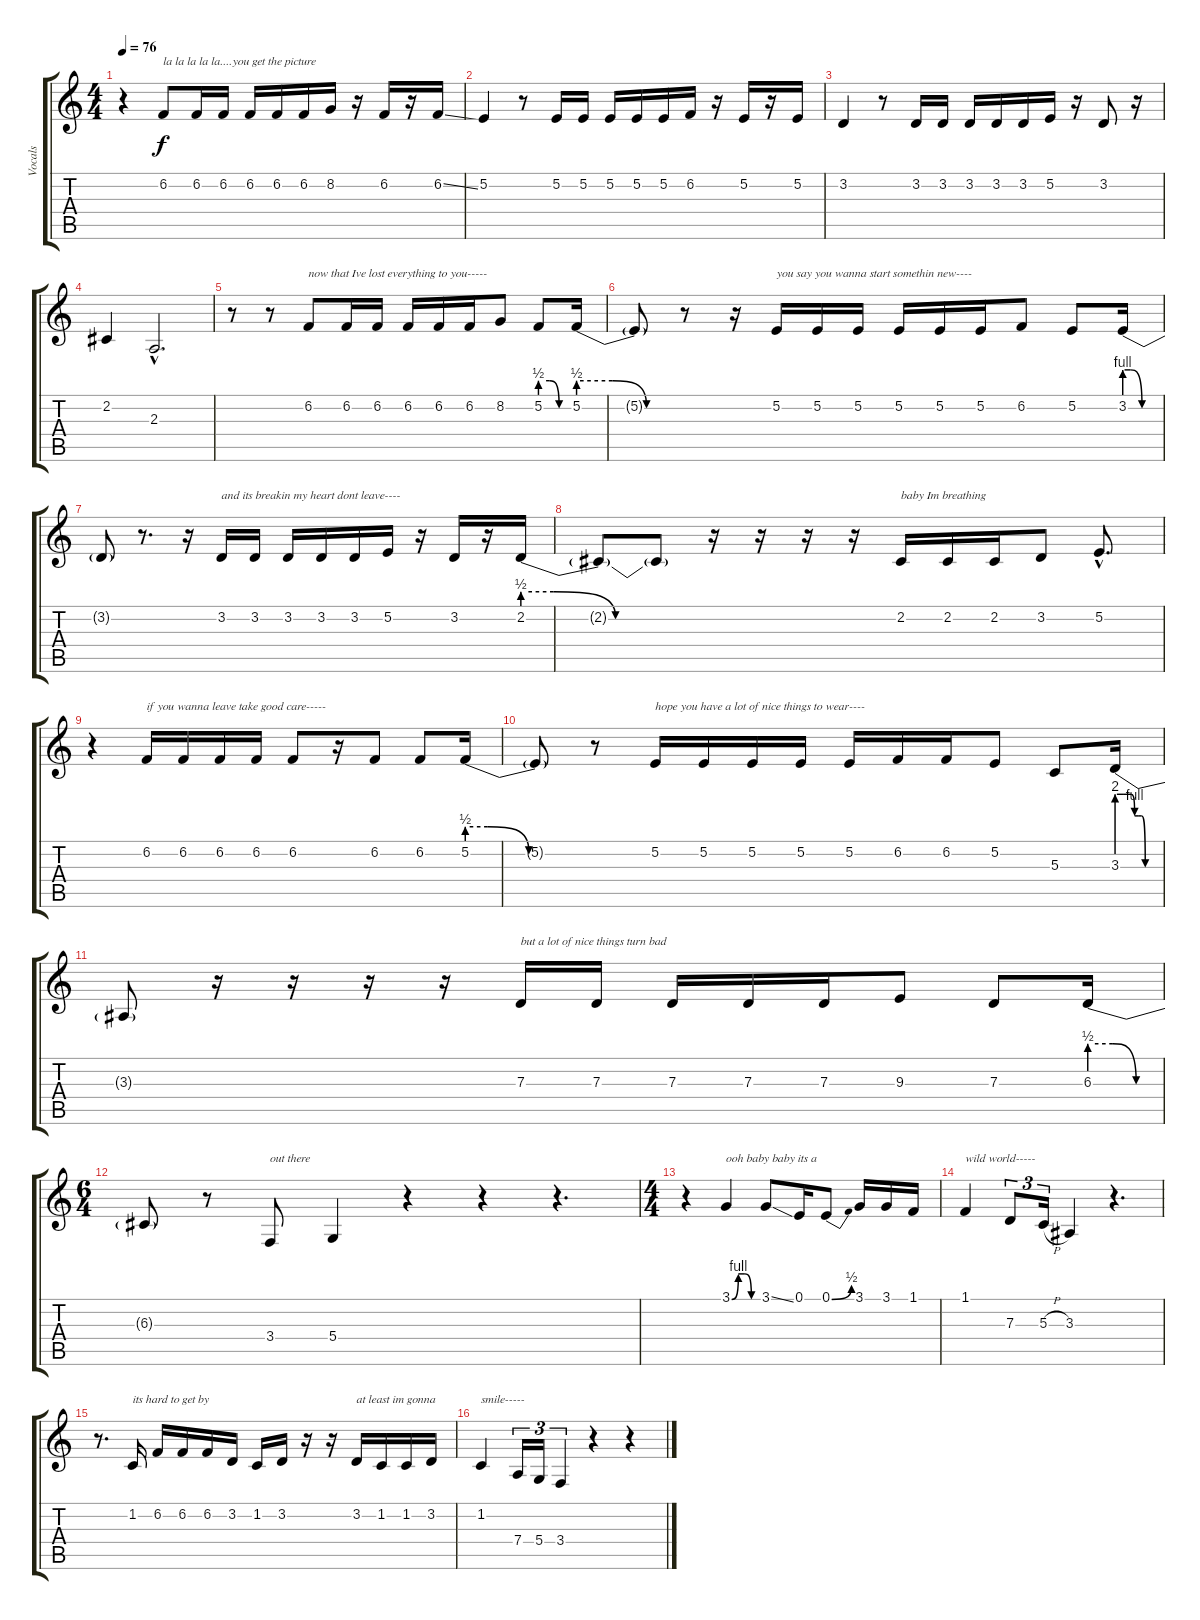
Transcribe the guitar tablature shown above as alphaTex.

\track ("Vocals" "Vocals") {instrument synthvoice}
\staff {score tabs}
\tuning (E4 B3 G3 D3 A2 E2) {hide}
\ts (4 4)
\tempo 76
\clef g2
\ks c
r.4{dy f instrument synthvoice} 6.2.8{txt "la la la la la....you get the picture"} 6.2.16 6.2.16 6.2.16 6.2.16 6.2.16 8.2.16 r.16 6.2.16 r.16 6.2{ss}.16 |
5.2.4 r.8 5.2.16 5.2.16 5.2.16 5.2.16 5.2.16 6.2.16 r.16 5.2.16 r.16 5.2.16 |
3.2.4 r.8 3.2.16 3.2.16 3.2.16 3.2.16 3.2.16 5.2.16 r.16 3.2.8 r.16 |
2.2.4 2.3{hac}.2{d} |
r.8 r.8 6.2.8{txt "now that Ive lost everything to you-----"} 6.2.16 6.2.16 6.2.16 6.2.16 6.2.16 8.2.8 5.2{be (custom 0 2 20 2 40 0 60 0)}.8 5.2{be (custom 0 2 20 2 40 0 60 0)}.16 |
5.2{t}.8 r.8 r.16 5.2.16{txt "you say you wanna start somethin new----"} 5.2.16 5.2.16 5.2.16 5.2.16 5.2.16 6.2.8 5.2.8 3.2{be (custom 0 4 10 4 30 0 40 0 60 0)}.16 |
3.2{t}.8 r.8{d} r.16 3.2.16{txt "and its breakin my heart dont leave----"} 3.2.16 3.2.16 3.2.16 3.2.16 5.2.16 r.16 3.2.16 r.16 2.2{be (custom 0 2 10 2 30 0 40 0 60 0)}.16 |
2.2{t}.8 2.2{t}.8 r.16 r.16 r.16 r.16 2.2.16{txt "baby Im breathing"} 2.2.16 2.2.16 3.2.8 5.2{hac}.8{d} |
r.4 6.2.16{txt "if you wanna leave take good care-----"} 6.2.16 6.2.16 6.2.16 6.2.8 r.16 6.2.8 6.2.8 5.2{be (custom 0 2 10 2 30 0 40 0 60 0)}.16 |
5.2{t}.8 r.8 5.2.16{txt "hope you have a lot of nice things to wear----"} 5.2.16 5.2.16 5.2.16 5.2.16 6.2.16 6.2.16 5.2.8 5.3.8 3.3{be (custom 0 8 10 8 20 8 25 4 30 4 35 4 40 0 60 0)}.16 |
3.3{t}.8 r.16 r.16 r.16 r.16 7.3.16{txt "but a lot of nice things turn bad"} 7.3.16 7.3.16 7.3.16 7.3.16 9.3.8 7.3.8 6.3{be (custom 0 2 20 2 40 0 60 0)}.16 |
\ts (6 4)
6.3{t}.8 r.8 3.4.8{txt "out there"} 5.4.4 r.4 r.4 r.4{d} |
\ts (4 4)
r.4 3.1{be (custom 0 0 15 4 30 4 45 0 60 0)}.4{txt "ooh baby baby its a"} 3.1{ss}.8 0.1.16 0.1{be (bend 0 0 60 2)}.8 3.1.16 3.1.16 1.1.16 |
1.1.4{txt "wild world-----"} 7.3.8{tu (3 2)} 5.3{h}.16{tu (3 2)} 3.3.4 r.4{d} |
r.8{d} 1.2.16{txt "its hard to get by"} 6.2.16 6.2.16 6.2.16 3.2.16 1.2.16 3.2.16 r.16 r.16 3.2.16{txt "at least im gonna "} 1.2.16 1.2.16 3.2.16 |
1.2.4{txt "smile-----"} 7.4.16{tu (3 2)} 5.4.16{tu (3 2)} 3.4.4{tu (3 2)} r.4 r.4
